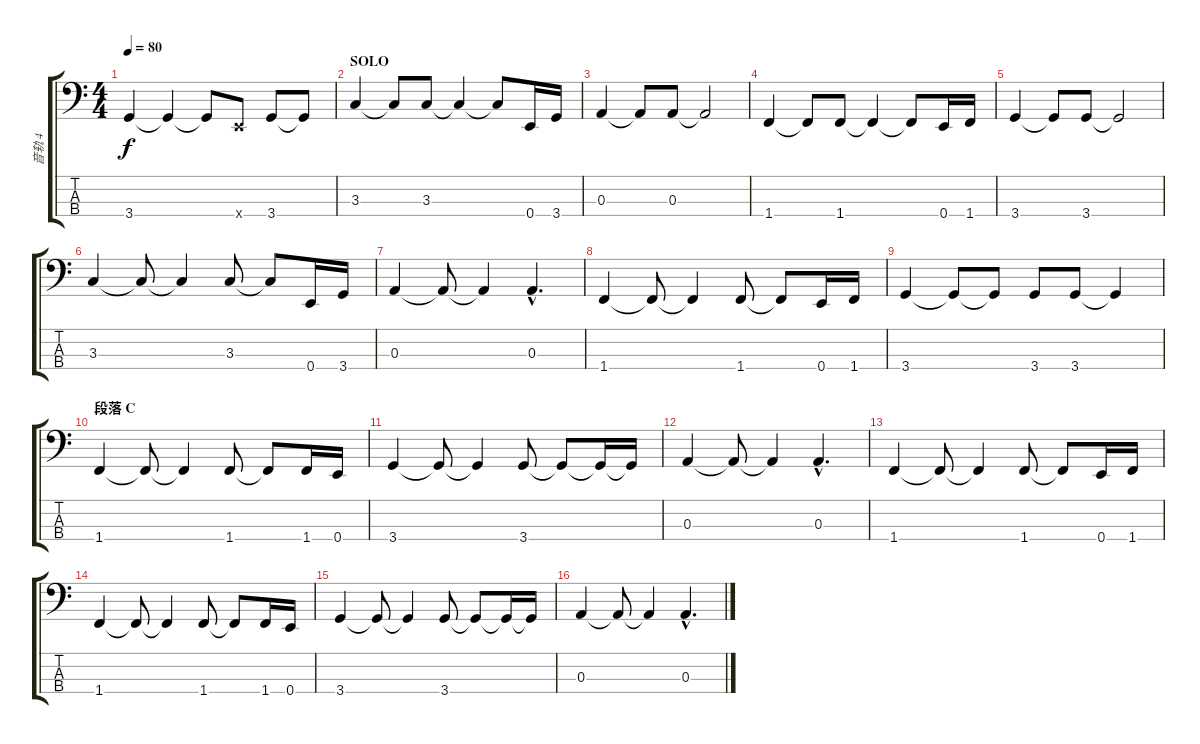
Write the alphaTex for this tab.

\track ("音轨 4" "音轨 4") {instrument electricbassfinger}
\staff {score tabs}
\tuning (G2 D2 A1 E1) {hide}
\ts (4 4)
\tempo 80
\clef f4
\ks c
3.4.4{dy f} 3.4{t}.4 3.4{t}.8 0.4{x}.8 3.4.8 3.4{t}.8 |
\section ("" "SOLO")
3.3.4 3.3{t}.8 3.3.8 3.3{t}.4 3.3{t}.8 0.4.16 3.4.16 |
0.3.4 0.3{t}.8 0.3.8 0.3{t}.2 |
1.4.4 1.4{t}.8 1.4.8 1.4{t}.4 1.4{t}.8 0.4.16 1.4.16 |
3.4.4 3.4{t}.8 3.4.8 3.4{t}.2 |
3.3.4 3.3{t}.8 3.3{t}.4 3.3.8 3.3{t}.8 0.4.16 3.4.16 |
0.3.4 0.3{t}.8 0.3{t}.4 0.3{hac}.4{d} |
1.4.4 1.4{t}.8 1.4{t}.4 1.4.8 1.4{t}.8 0.4.16 1.4.16 |
3.4.4 3.4{t}.8 3.4{t}.8 3.4.8 3.4.8 3.4{t}.4 |
\section ("" "段落 C")
1.4.4 1.4{t}.8 1.4{t}.4 1.4.8 1.4{t}.8 1.4.16 0.4.16 |
3.4.4 3.4{t}.8 3.4{t}.4 3.4.8 3.4{t}.8 3.4{t}.16 3.4{t}.16 |
0.3.4 0.3{t}.8 0.3{t}.4 0.3{hac}.4{d} |
1.4.4 1.4{t}.8 1.4{t}.4 1.4.8 1.4{t}.8 0.4.16 1.4.16 |
1.4.4 1.4{t}.8 1.4{t}.4 1.4.8 1.4{t}.8 1.4.16 0.4.16 |
3.4.4 3.4{t}.8 3.4{t}.4 3.4.8 3.4{t}.8 3.4{t}.16 3.4{t}.16 |
0.3.4 0.3{t}.8 0.3{t}.4 0.3{hac}.4{d}
